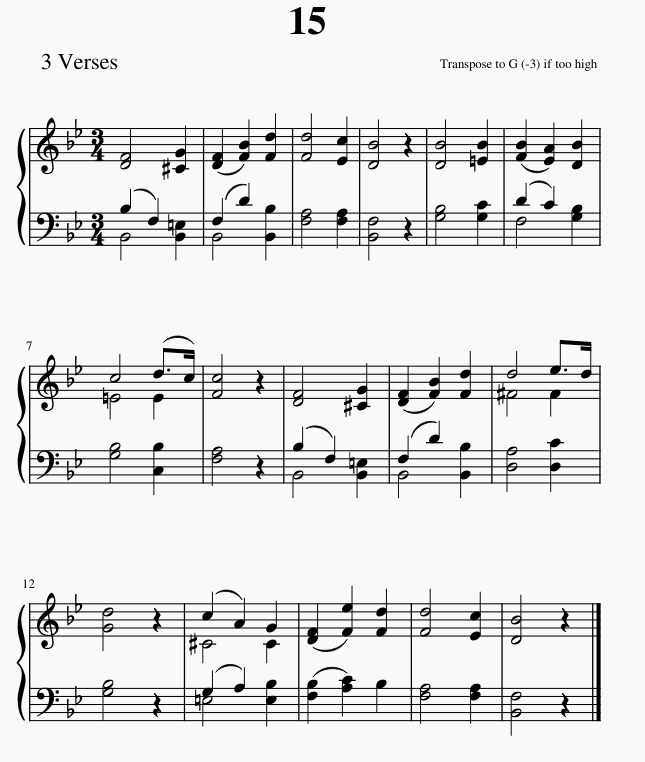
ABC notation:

X:1
%%score { ( 1 4 ) | ( 2 3 ) }
L:1/8
M:3/4
I:linebreak $
K:Bb
V:1 treble
V:4 treble
V:2 bass
V:3 bass
V:1
 [DF]4 [^CG]2 | ([DF]2 [FB]2) [Fd]2 | [Fd]4 [Ec]2 | [DB]4 z2 | [DB]4 [=EB]2 | %5
 ([FB]2 [EA]2) [DB]2 |$ c4 (d>c) | [Fc]4 z2 | [DF]4 [^CG]2 | ([DF]2 [FB]2) [Fd]2 | %10
 d4 e>d |$ [Gd]4 z2 | (c2 A2) G2 | ([DF]2 [Fe]2) [Fd]2 | [Fd]4 [Ec]2 | %15
 [DB]4 z2 |] %16
V:2
 (B,2 F,2) x2 | (F,2 D2) x2 | [F,A,]4 [F,A,]2 | [B,,F,]4 z2 | [G,B,]4 [G,C]2 | %5
 (D2 C2) x2 |$ [G,B,]4 [C,B,]2 | [F,A,]4 z2 | (B,2 F,2) x2 | (F,2 D2) x2 | %10
 [D,A,]4 [D,C]2 |$ [G,B,]4 z2 | (G,2 A,2) x2 | ([F,B,]2 [A,C]2) B,2 | [F,A,]4 [F,A,]2 | %15
 [B,,F,]4 z2 |] %16
V:3
 B,,4 [B,,=E,]2 | B,,4 [B,,B,]2 | x6 | x6 | x6 | %5
 F,4 [G,B,]2 |$ x6 | x6 | B,,4 [B,,=E,]2 | B,,4 [B,,B,]2 | %10
 x6 |$ x6 | =E,4 [E,B,]2 | x6 | x6 | %15
 x6 |] %16
V:4
 x6 | x6 | x6 | x6 | x6 | %5
 x6 |$ =E4 E2 | x6 | x6 | x6 | %10
 ^F4 F2 |$ x6 | ^C4 C2 | x6 | x6 | %15
 x6 |] %16
